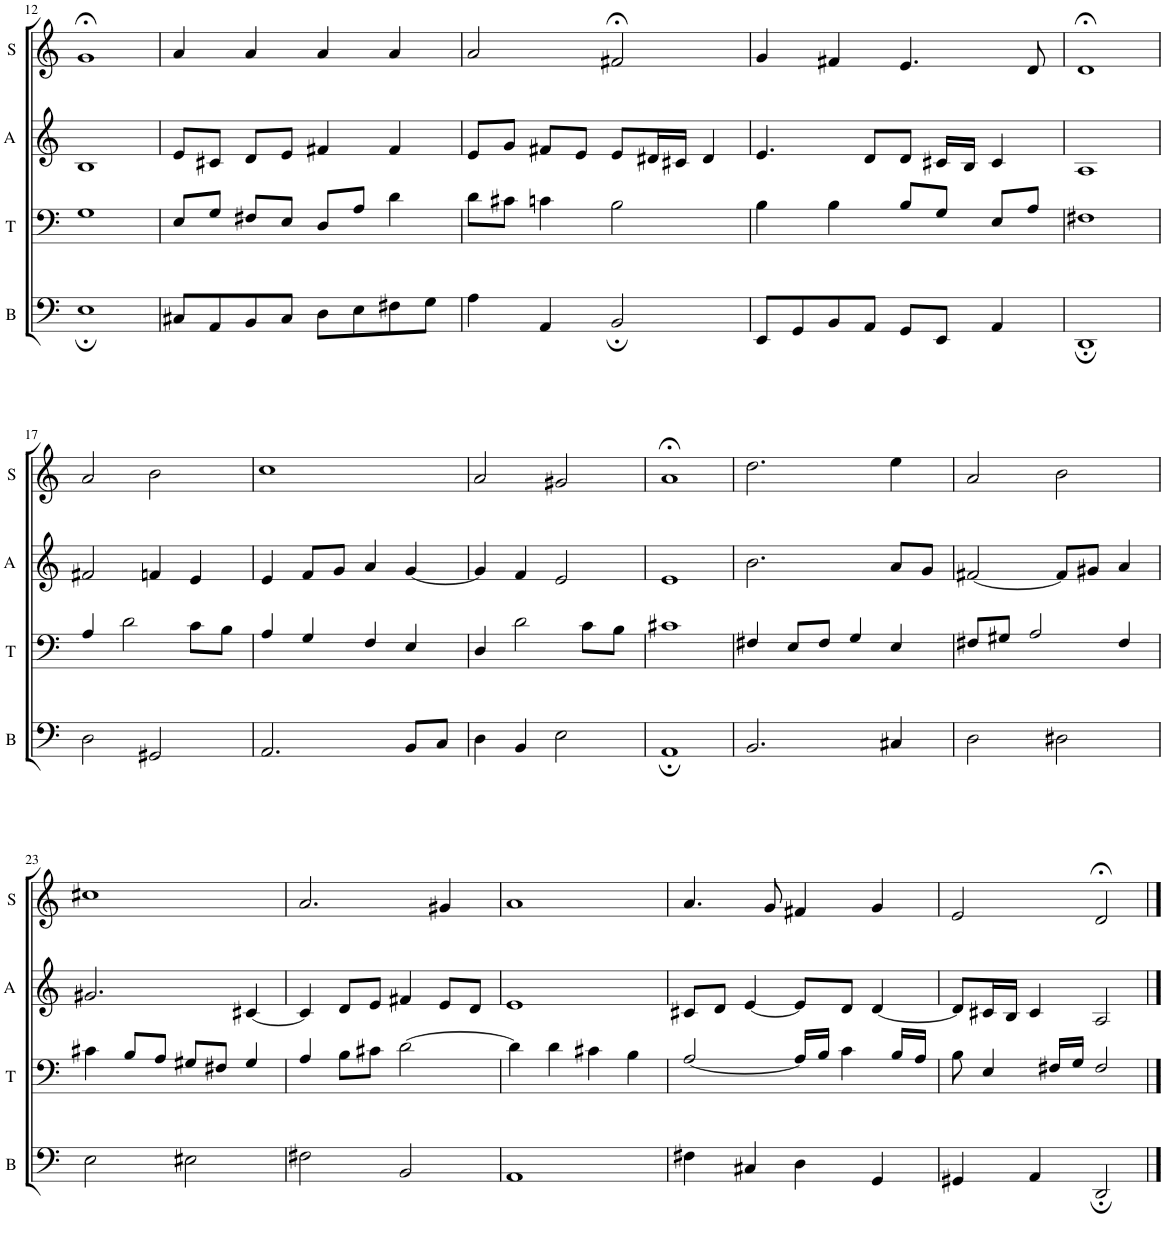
**kern	**kern	**kern	**kern
*part4	*part3	*part2	*part1
*staff4	*staff3	*staff2	*staff1
*I"B	*I"T	*I"A	*I"S
*I'B	*I'T	*I'A	*I'S
!!LO:PB:g=z
*clefF4	*clefF4	*clefG2	*clefG2
*k[]	*k[]	*k[]	*k[]
*M4/4	*M4/4	*M4/4	*M4/4
=12	=12	=12	=12
1E;	1G	1B	1g;<
=13	=13	=13	=13
8C#X/L	8E/L	8e/L	4a/
8AA/	8G/J	8c#X/J	.
8BB/	8F#X/L	8d/L	4a/
8C#/J	8E/J	8e/J	.
8D\L	8D/L	4f#X/	4a/
8E\	8A/J	.	.
8F#X\	4d\	4f#/	4a/
8G\J	.	.	.
=14	=14	=14	=14
4A\	8d\L	8e/L	2a/
.	8c#X\J	8g/J	.
4AA/	4cn\	8f#X/L	.
.	.	8e/J	.
2BB;/	2B\	8e/L	2f#X;</
.	.	16d#X/L	.
.	.	16c#X/JJ	.
.	.	4d#/	.
=15	=15	=15	=15
8EE/L	4B\	4.e/	4g/
8GG/	.	.	.
8BB/	4B\	.	4f#X/
8AA/J	.	8d/L	.
8GG/L	8B/L	8d/J	4.e/
8EE/J	8G/J	16c#X/LL	.
.	.	16B/JJ	.
4AA/	8E/L	4c#/	.
.	8A/J	.	8d/
=16	=16	=16	=16
1DD;	1F#X	1A	1d;<
!!LO:LB:g=z
=17	=17	=17	=17
2D\	4A/	2f#X/	2a/
.	2d\	.	.
2GG#X/	.	4fn/	2b\
.	8c\L	4e/	.
.	8B\J	.	.
=18	=18	=18	=18
2.AA/	4A/	4e/	1cc
.	4G/	8f/L	.
.	.	8g/J	.
.	4F/	4a/	.
8BB/L	4E/	[4g/	.
8C/J	.	.	.
=19	=19	=19	=19
4D\	4D/	4g/]	2a/
4BB/	2d\	4f/	.
2E\	.	2e/	2g#X/
.	8c\L	.	.
.	8B\J	.	.
=20	=20	=20	=20
1AA;	1c#X	1e	1a;<
=21	=21	=21	=21
2.BB/	4F#X/	2.b\	2.dd\
.	8E/L	.	.
.	8F#/J	.	.
.	4G/	.	.
4C#X/	4E/	8a/L	4ee\
.	.	8g/J	.
=22	=22	=22	=22
2D\	8F#X/L	[2f#X/	2a/
.	8G#X/J	.	.
.	2A/	.	.
2D#X\	.	8f#/L]	2b\
.	.	8g#X/J	.
.	4F#/	4a/	.
!!LO:LB:g=z
=23	=23	=23	=23
2E\	4c#X\	2.g#X/	1cc#X
.	8B/L	.	.
.	8A/J	.	.
2E#X\	8G#X/L	.	.
.	8F#X/J	.	.
.	4G#/	[4c#X/	.
=24	=24	=24	=24
2F#X\	4A/	4c#/]	2.a/
.	8B\L	8d/L	.
.	8c#X\J	8e/J	.
2BB/	[2d\	4f#X/	.
.	.	8e/L	4g#X/
.	.	8d/J	.
=25	=25	=25	=25
1AA	4d\]	1e	1a
.	4d\	.	.
.	4c#X\	.	.
.	4B\	.	.
=26	=26	=26	=26
4F#X\	[2A/	8c#X/L	4.a/
.	.	8d/J	.
4C#X/	.	[4e/	.
.	.	.	8g/
4D\	16A/LL]	8e/L]	4f#X/
.	16B/JJ	.	.
.	4c\	8d/J	.
4GG/	.	[4d/	4g/
.	16B/LL	.	.
.	16A/JJ	.	.
=27	=27	=27	=27
4GG#X/	8B\	8d/L]	2e/
.	4E/	16c#X/L	.
.	.	16B/JJ	.
4AA/	.	4c#/	.
.	16F#X/LL	.	.
.	16G/JJ	.	.
2DD;/	2F#/	2A/	2d;</
==	==	==	==
*-	*-	*-	*-
